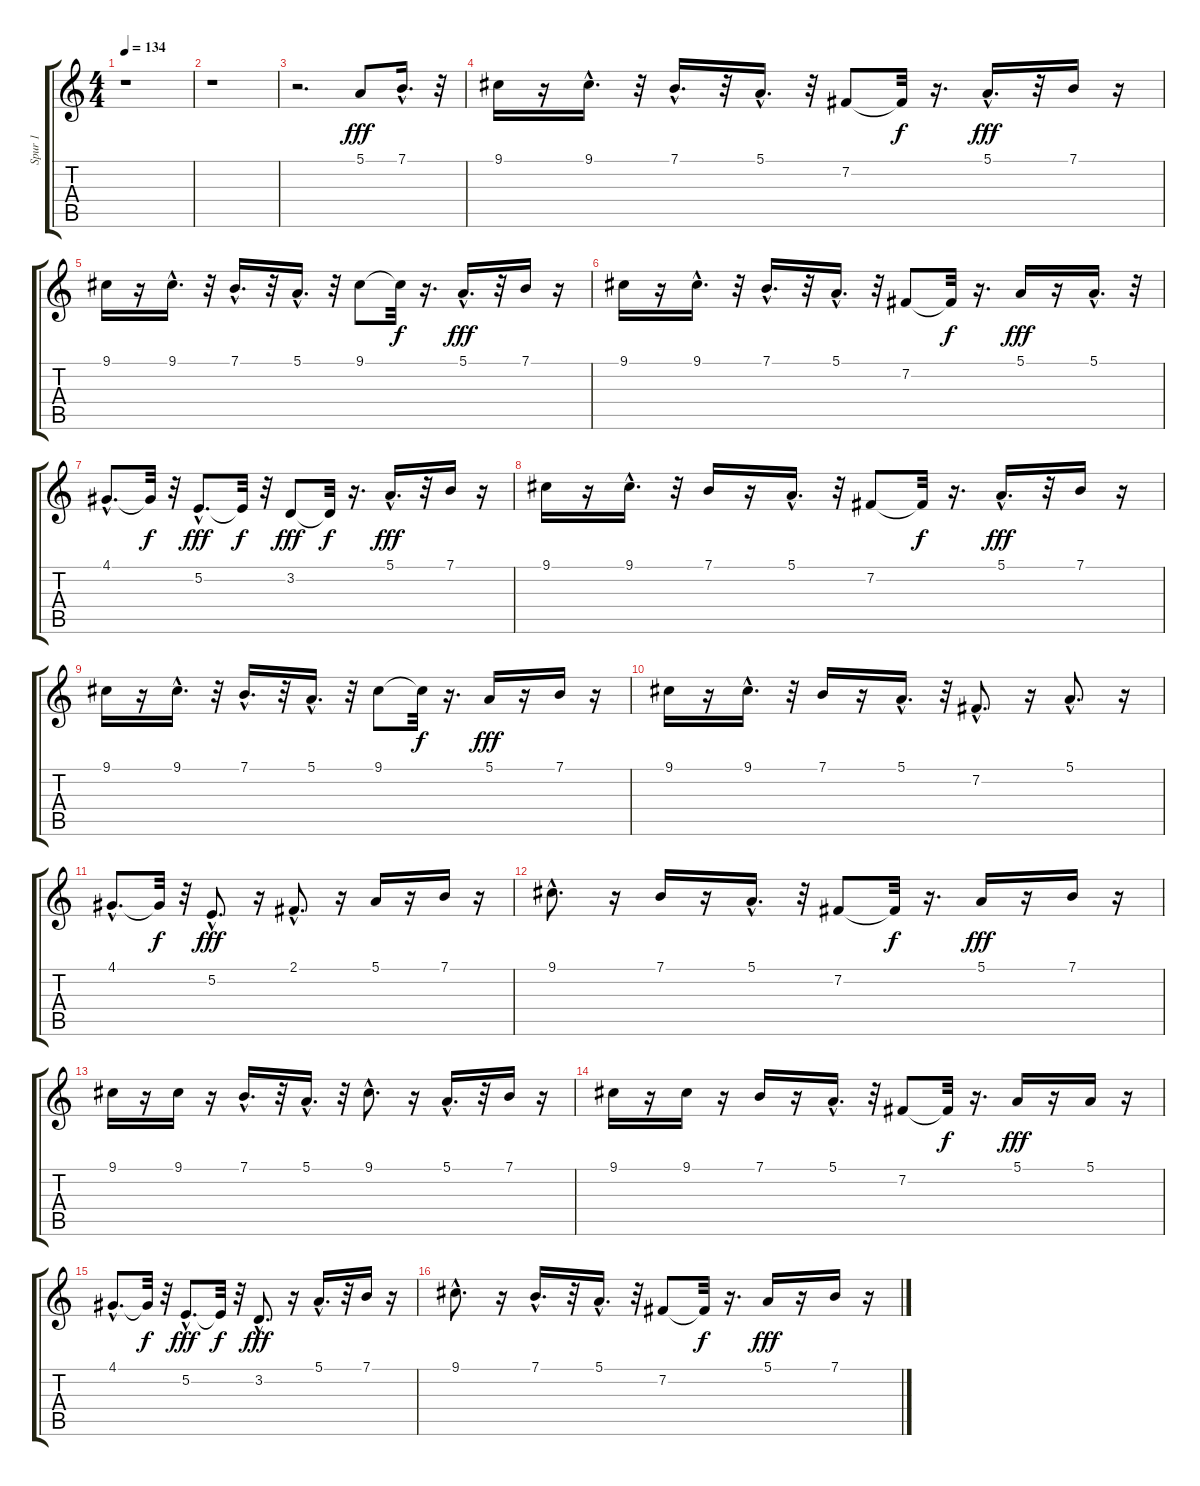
\track ("Spur 1" "Spur 1") {instrument brightacousticpiano}
\staff {score tabs}
\tuning (E4 B3 G3 D3 A2 E2) {hide}
\ts (4 4)
\tempo 134
\clef g2
\ks c
r.1{dy fff instrument brightacousticpiano} |
r.1 |
r.2{d} 5.1.8 7.1{hac}.16{d} r.32 |
9.1.16 r.16 9.1{hac}.16{d} r.32 7.1{hac}.16{d} r.32 5.1{hac}.16{d} r.32 7.2.8 7.2{t}.32{dy f} r.16{d} 5.1{hac}.16{d dy fff} r.32 7.1.16 r.16 |
9.1.16 r.16 9.1{hac}.16{d} r.32 7.1{hac}.16{d} r.32 5.1{hac}.16{d} r.32 9.1.8 9.1{t}.32{dy f} r.16{d} 5.1{hac}.16{d dy fff} r.32 7.1.16 r.16 |
9.1.16 r.16 9.1{hac}.16{d} r.32 7.1{hac}.16{d} r.32 5.1{hac}.16{d} r.32 7.2.8 7.2{t}.32{dy f} r.16{d} 5.1.16{dy fff} r.16 5.1{hac}.16{d} r.32 |
4.1{hac}.8{d} 4.1{t}.32{dy f} r.32 5.2{hac}.8{d dy fff} 5.2{t}.32{dy f} r.32 3.2.8{dy fff} 3.2{t}.32{dy f} r.16{d} 5.1{hac}.16{d dy fff} r.32 7.1.16 r.16 |
9.1.16 r.16 9.1{hac}.16{d} r.32 7.1.16 r.16 5.1{hac}.16{d} r.32 7.2.8 7.2{t}.32{dy f} r.16{d} 5.1{hac}.16{d dy fff} r.32 7.1.16 r.16 |
9.1.16 r.16 9.1{hac}.16{d} r.32 7.1{hac}.16{d} r.32 5.1{hac}.16{d} r.32 9.1.8 9.1{t}.32{dy f} r.16{d} 5.1.16{dy fff} r.16 7.1.16 r.16 |
9.1.16 r.16 9.1{hac}.16{d} r.32 7.1.16 r.16 5.1{hac}.16{d} r.32 7.2{hac}.8{d} r.16 5.1{hac}.8{d} r.16 |
4.1{hac}.8{d} 4.1{t}.32{dy f} r.32 5.2{hac}.8{d dy fff} r.16 2.1{hac}.8{d} r.16 5.1.16 r.16 7.1.16 r.16 |
9.1{hac}.8{d} r.16 7.1.16 r.16 5.1{hac}.16{d} r.32 7.2.8 7.2{t}.32{dy f} r.16{d} 5.1.16{dy fff} r.16 7.1.16 r.16 |
9.1.16 r.16 9.1.16 r.16 7.1{hac}.16{d} r.32 5.1{hac}.16{d} r.32 9.1{hac}.8{d} r.16 5.1{hac}.16{d} r.32 7.1.16 r.16 |
9.1.16 r.16 9.1.16 r.16 7.1.16 r.16 5.1{hac}.16{d} r.32 7.2.8 7.2{t}.32{dy f} r.16{d} 5.1.16{dy fff} r.16 5.1.16 r.16 |
4.1{hac}.8{d} 4.1{t}.32{dy f} r.32 5.2{hac}.8{d dy fff} 5.2{t}.32{dy f} r.32 3.2{hac}.8{d dy fff} r.16 5.1{hac}.16{d} r.32 7.1.16 r.16 |
9.1{hac}.8{d} r.16 7.1{hac}.16{d} r.32 5.1{hac}.16{d} r.32 7.2.8 7.2{t}.32{dy f} r.16{d} 5.1.16{dy fff} r.16 7.1.16 r.16
